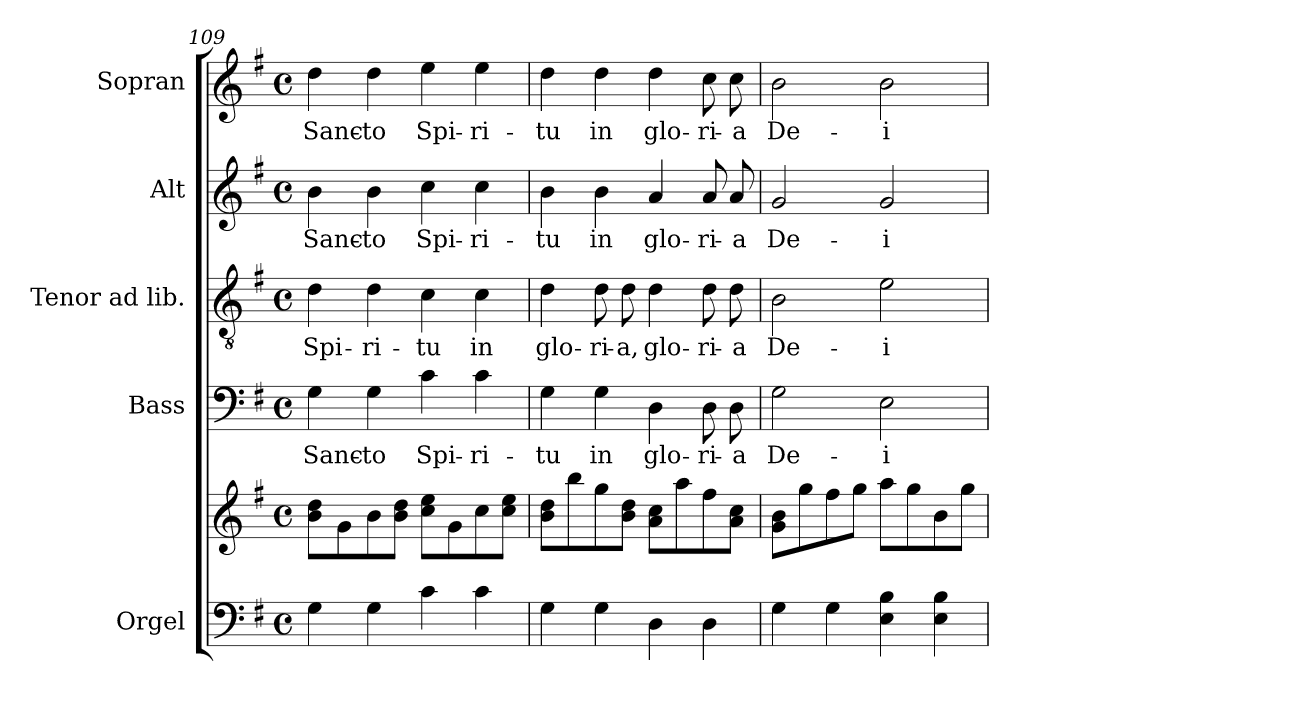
**kern	**kern	**kern	**text	**kern	**text	**kern	**text	**kern	**text
*part5	*part5	*part4	*part4	*part3	*part3	*part2	*part2	*part1	*part1
*staff6	*staff5	*staff4	*staff4	*staff3	*staff3	*staff2	*staff2	*staff1	*staff1
*I"Orgel	*	*I"Bass	*	*I"Tenor ad lib.	*	*I"Alt	*	*I"Sopran	*
*I'Org.	*	*I'B.	*	*I'T.	*	*I'A.	*	*I'S.	*
*clefF4	*clefG2	*clefF4	*	*clefGv2	*	*clefG2	*	*clefG2	*
*k[f#]	*k[f#]	*k[f#]	*	*k[f#]	*	*k[f#]	*	*k[f#]	*
*G:	*G:	*G:	*	*G:	*	*G:	*	*G:	*
*M4/4	*M4/4	*M4/4	*	*M4/4	*	*M4/4	*	*M4/4	*
*met(c)	*met(c)	*met(c)	*	*met(c)	*	*met(c)	*	*met(c)	*
=109	=109	=109	=109	=109	=109	=109	=109	=109	=109
!	!	!	!LO:LY:b	!	!LO:LY:b	!	!LO:LY:b	!	!LO:LY:b
4G\	8b\ 8dd\L	4G\	Sanc-	4d\	Spi-	4b\	Sanc-	4dd\	Sanc-
.	8g\	.	.	.	.	.	.	.	.
!	!	!	!LO:LY:b	!	!LO:LY:b	!	!LO:LY:b	!	!LO:LY:b
4G\	8b\	4G\	-to	4d\	-ri-	4b\	-to	4dd\	-to
.	8b\ 8dd\J	.	.	.	.	.	.	.	.
!	!	!	!LO:LY:b	!	!LO:LY:b	!	!LO:LY:b	!	!LO:LY:b
4c\	8cc\ 8ee\L	4c\	Spi-	4c\	-tu	4cc\	Spi-	4ee\	Spi-
.	8g\	.	.	.	.	.	.	.	.
!	!	!	!LO:LY:b	!	!LO:LY:b	!	!LO:LY:b	!	!LO:LY:b
4c\	8cc\	4c\	-ri-	4c\	in	4cc\	-ri-	4ee\	-ri-
.	8cc\ 8ee\J	.	.	.	.	.	.	.	.
=110	=110	=110	=110	=110	=110	=110	=110	=110	=110
!	!	!	!LO:LY:b	!	!LO:LY:b	!	!LO:LY:b	!	!LO:LY:b
4G\	8b\ 8dd\L	4G\	-tu	4d\	glo-	4b\	-tu	4dd\	-tu
.	8bb\	.	.	.	.	.	.	.	.
!	!	!	!LO:LY:b	!	!LO:LY:b	!	!LO:LY:b	!	!LO:LY:b
4G\	8gg\	4G\	in	8d\	-ri-	4b\	in	4dd\	in
!	!	!	!	!	!LO:LY:b	!	!	!	!
.	8b\ 8dd\J	.	.	8d\	-a,	.	.	.	.
!	!	!	!LO:LY:b	!	!LO:LY:b	!	!LO:LY:b	!	!LO:LY:b
4D\	8a\ 8cc\L	4D\	glo-	4d\	glo-	4a/	glo-	4dd\	glo-
.	8aa\	.	.	.	.	.	.	.	.
!	!	!	!LO:LY:b	!	!LO:LY:b	!	!LO:LY:b	!	!LO:LY:b
4D\	8ff#\	8D\	-ri-	8d\	-ri-	8a/	-ri-	8cc\	-ri-
!	!	!	!LO:LY:b	!	!LO:LY:b	!	!LO:LY:b	!	!LO:LY:b
.	8a\ 8cc\J	8D\	-a	8d\	-a	8a/	-a	8cc\	-a
!!LO:PB:g=z
=111	=111	=111	=111	=111	=111	=111	=111	=111	=111
!	!	!	!LO:LY:b	!	!LO:LY:b	!	!LO:LY:b	!	!LO:LY:b
4G\	8g\ 8b\L	2G\	De-	2B\	De-	2g/	De-	2b\	De-
.	8gg\	.	.	.	.	.	.	.	.
4G\	8ff#\	.	.	.	.	.	.	.	.
.	8gg\J	.	.	.	.	.	.	.	.
!	!	!	!LO:LY:b	!	!LO:LY:b	!	!LO:LY:b	!	!LO:LY:b
4E\ 4B\	8aa\L	2E\	-i	2e\	-i	2g/	-i	2b\	-i
.	8gg\	.	.	.	.	.	.	.	.
4E\ 4B\	8b\	.	.	.	.	.	.	.	.
.	8gg\J	.	.	.	.	.	.	.	.
=	=	=	=	=	=	=	=	=	=
*-	*-	*-	*-	*-	*-	*-	*-	*-	*-
